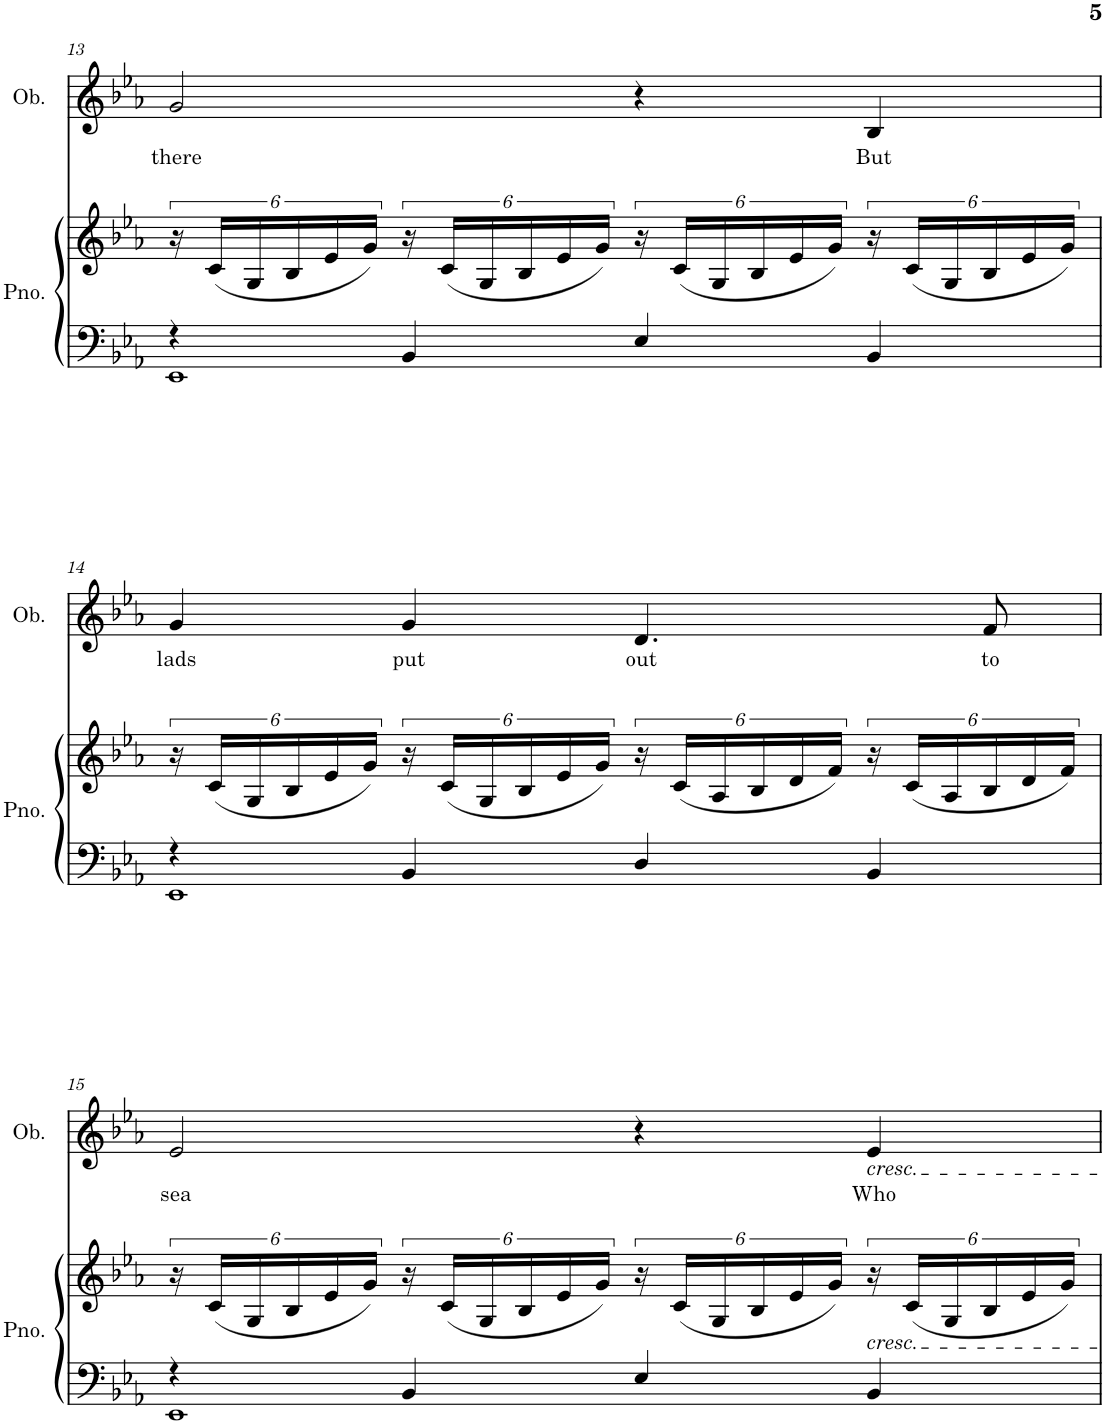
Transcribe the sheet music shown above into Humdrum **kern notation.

**kern	**kern	**kern	**text
*part2	*part2	*part1	*part1
*staff3	*staff2	*staff1	*staff1
*I"Piano	*	*I"Oboe	*
*I'Pno.	*	*I'Ob.	*
!!LO:PB:g=z
*clefF4	*clefG2	*clefG2	*
*k[b-e-a-]	*k[b-e-a-]	*k[b-e-a-]	*
*M4/4	*M4/4	*M4/4	*
*met(c)	*met(c)	*met(c)	*
=13	=13	=13	=13
*^	*	*	*
!	!	!	!	!LO:LY:b
4r	1EE-	24r	2g/	there
.	.	(24c/LL	.	.
.	.	24G/	.	.
.	.	24B-/	.	.
.	.	24e-/	.	.
.	.	24g/JJ)	.	.
4BB-/	.	24r	.	.
.	.	(24c/LL	.	.
.	.	24G/	.	.
.	.	24B-/	.	.
.	.	24e-/	.	.
.	.	24g/JJ)	.	.
4E-/	.	24r	4r	.
.	.	(24c/LL	.	.
.	.	24G/	.	.
.	.	24B-/	.	.
.	.	24e-/	.	.
.	.	24g/JJ)	.	.
!	!	!	!	!LO:LY:b
4BB-/	.	24r	4B-/	But
.	.	(24c/LL	.	.
.	.	24G/	.	.
.	.	24B-/	.	.
.	.	24e-/	.	.
.	.	24g/JJ)	.	.
!!LO:LB:g=z
=14	=14	=14	=14	=14
!	!	!	!	!LO:LY:b
4r	1EE-	24r	4g/	lads
.	.	(24c/LL	.	.
.	.	24G/	.	.
.	.	24B-/	.	.
.	.	24e-/	.	.
.	.	24g/JJ)	.	.
!	!	!	!	!LO:LY:b
4BB-/	.	24r	4g/	put
.	.	(24c/LL	.	.
.	.	24G/	.	.
.	.	24B-/	.	.
.	.	24e-/	.	.
.	.	24g/JJ)	.	.
!	!	!	!	!LO:LY:b
4D/	.	24r	4.d/	out
.	.	(24c/LL	.	.
.	.	24A-/	.	.
.	.	24B-/	.	.
.	.	24d/	.	.
.	.	24f/JJ)	.	.
4BB-/	.	24r	.	.
.	.	(24c/LL	.	.
.	.	24A-/	.	.
!	!	!	!	!LO:LY:b
.	.	24B-/	8f/	to
.	.	24d/	.	.
.	.	24f/JJ)	.	.
!!LO:LB:g=z
=15	=15	=15	=15	=15
!	!	!	!	!LO:LY:b
4r	1EE-	24r	2e-/	sea
.	.	(24c/LL	.	.
.	.	24G/	.	.
.	.	24B-/	.	.
.	.	24e-/	.	.
.	.	24g/JJ)	.	.
4BB-/	.	24r	.	.
.	.	(24c/LL	.	.
.	.	24G/	.	.
.	.	24B-/	.	.
.	.	24e-/	.	.
.	.	24g/JJ)	.	.
4E-/	.	24r	4r	.
.	.	(24c/LL	.	.
.	.	24G/	.	.
.	.	24B-/	.	.
.	.	24e-/	.	.
.	.	24g/JJ)	.	.
!	!	!	!LO:TX:b:i:t=cresc.	!
!	!	!LO:TX:b:i:t=cresc.	!	!
!	!	!	!	!LO:LY:b
4BB-/	.	24r	4e-/	Who
.	.	(24c/LL	.	.
.	.	24G/	.	.
.	.	24B-/	.	.
.	.	24e-/	.	.
.	.	24g/JJ)	.	.
*v	*v	*	*	*
=	=	=	=
*-	*-	*-	*-
